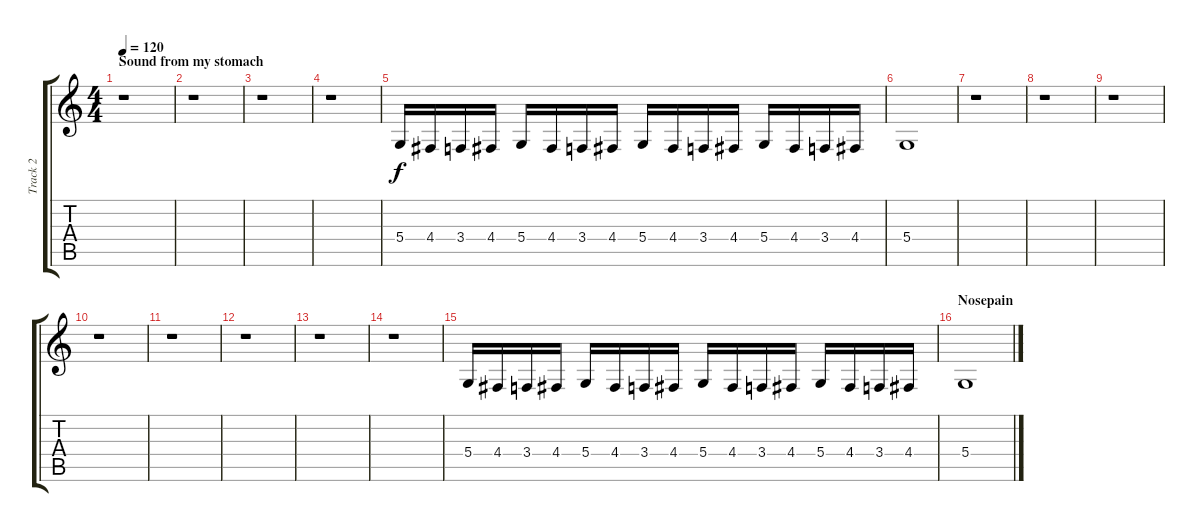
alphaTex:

\track ("Track 2" "Track 2") {instrument sitar}
\staff {score tabs}
\tuning (E4 B3 G3 D3 A2 E2) {hide}
\ts (4 4)
\section ("" "Sound from my stomach")
\tempo 120
\clef g2
\ks c
r.1{dy f instrument sitar} |
r.1 |
r.1 |
r.1 |
5.4.16 4.4.16 3.4.16 4.4.16 5.4.16 4.4.16 3.4.16 4.4.16 5.4.16 4.4.16 3.4.16 4.4.16 5.4.16 4.4.16 3.4.16 4.4.16 |
5.4.1 |
r.1 |
r.1 |
r.1 |
r.1 |
r.1 |
r.1 |
r.1 |
r.1 |
5.4.16 4.4.16 3.4.16 4.4.16 5.4.16 4.4.16 3.4.16 4.4.16 5.4.16 4.4.16 3.4.16 4.4.16 5.4.16 4.4.16 3.4.16 4.4.16 |
\section ("" "Nosepain")
5.4.1
